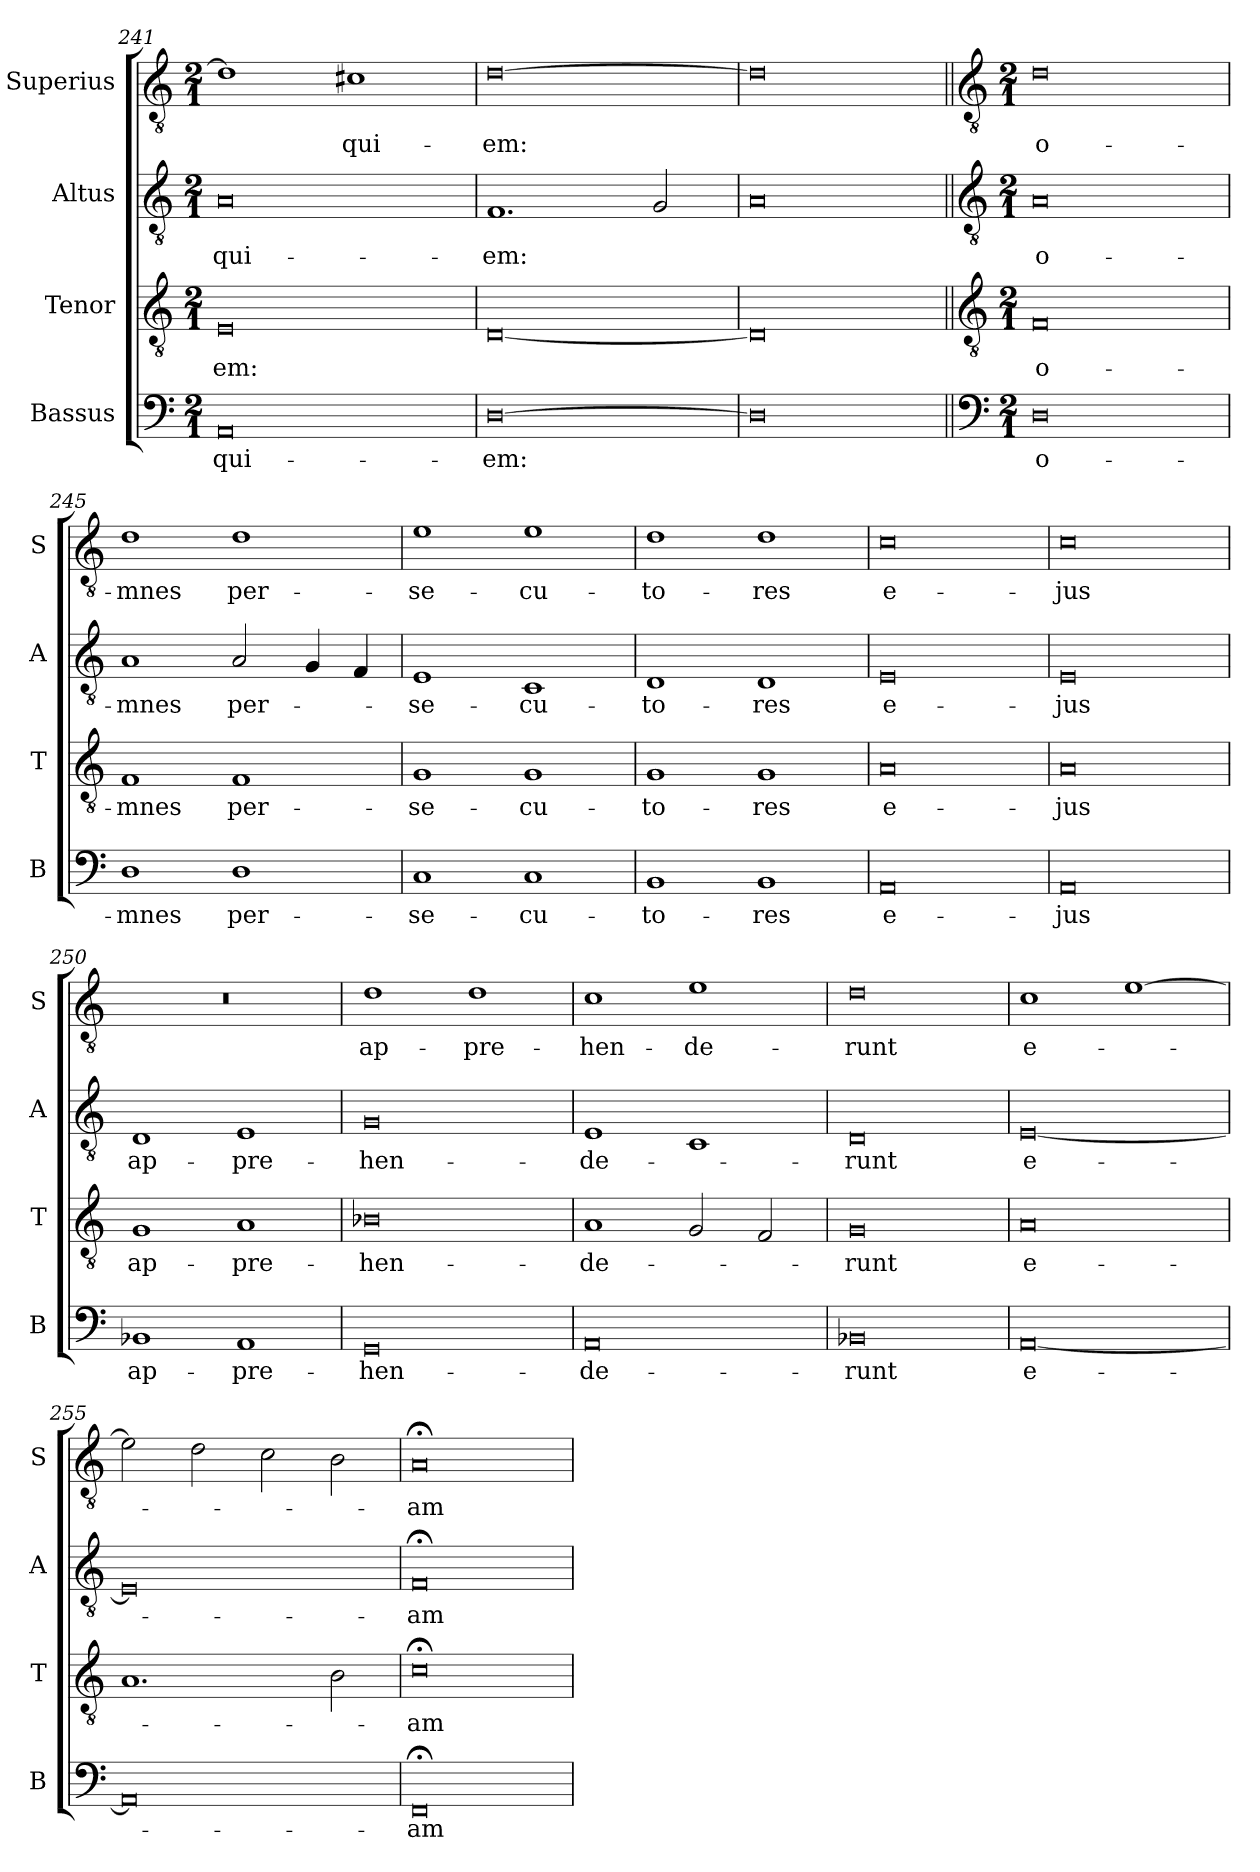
**kern	**text	**kern	**text	**kern	**text	**kern	**text
*part4	*part4	*part3	*part3	*part2	*part2	*part1	*part1
*staff4	*staff4	*staff3	*staff3	*staff2	*staff2	*staff1	*staff1
*I"Bassus	*	*I"Tenor	*	*I"Altus	*	*I"Superius	*
*I'B	*	*I'T	*	*I'A	*	*I'S	*
*clefF4	*	*clefGv2	*	*clefGv2	*	*clefGv2	*
*k[]	*	*k[]	*	*k[]	*	*k[]	*
*M2/1	*	*M2/1	*	*M2/1	*	*M2/1	*
=241	=241	=241	=241	=241	=241	=241	=241
0AA	-qui-	0E	-em:	0A	-qui-	1d]	.
.	.	.	.	.	.	1c#X	-qui-
=242	=242	=242	=242	=242	=242	=242	=242
[0D	-em:	[0D	.	1.F	-em:	[0d	-em:
.	.	.	.	2G/	.	.	.
=243	=243	=243	=243	=243	=243	=243	=243
0D]	.	0D]	.	0A	.	0d]	.
!!LO:LB:g=z
=244||	=244||	=244||	=244||	=244||	=244||	=244||	=244||
*clefF4	*	*clefGv2	*	*clefGv2	*	*clefGv2	*
*k[]	*	*k[]	*	*k[]	*	*k[]	*
*M2/1	*	*M2/1	*	*M2/1	*	*M2/1	*
0D	o-	0F	o-	0A	o-	0d	o-
=245	=245	=245	=245	=245	=245	=245	=245
1D	-mnes	1F	-mnes	1A	-mnes	1d	-mnes
1D	per-	1F	per-	2A/	per-	1d	per-
.	.	.	.	4G/	.	.	.
.	.	.	.	4F/	.	.	.
=246	=246	=246	=246	=246	=246	=246	=246
1C	-se-	1G	-se-	1E	-se-	1e	-se-
1C	-cu-	1G	-cu-	1C	-cu-	1e	-cu-
=247	=247	=247	=247	=247	=247	=247	=247
1BB	-to-	1G	-to-	1D	-to-	1d	-to-
1BB	-res	1G	-res	1D	-res	1d	-res
=248	=248	=248	=248	=248	=248	=248	=248
0AA	e-	0A	e-	0E	e-	0c	e-
=249	=249	=249	=249	=249	=249	=249	=249
0AA	-jus	0A	-jus	0E	-jus	0c	-jus
=250	=250	=250	=250	=250	=250	=250	=250
1BB-X	ap-	1G	ap-	1D	ap-	0r	.
1AA	-pre-	1A	-pre-	1E	-pre-	.	.
=251	=251	=251	=251	=251	=251	=251	=251
0GG	-hen-	0B-X	-hen-	0G	-hen-	1d	ap-
.	.	.	.	.	.	1d	-pre-
=252	=252	=252	=252	=252	=252	=252	=252
0AA	-de-	1A	-de-	1E	-de-	1c	-hen-
.	.	2G/	.	1C	.	1e	-de-
.	.	2F/	.	.	.	.	.
=253	=253	=253	=253	=253	=253	=253	=253
0BB-X	-runt	0G	-runt	0D	-runt	0d	-runt
=254	=254	=254	=254	=254	=254	=254	=254
[0AA	e-	0A	e-	[0E	e-	1c	e-
.	.	.	.	.	.	[1e	.
=255	=255	=255	=255	=255	=255	=255	=255
0AA]	.	1.A	.	0E]	.	2e\]	.
.	.	.	.	.	.	2d\	.
.	.	.	.	.	.	2c\	.
.	.	2B\	.	.	.	2B\	.
=256	=256	=256	=256	=256	=256	=256	=256
0FF;<	-am	0c;<	-am	0F;<	-am	0A;<	-am
=	=	=	=	=	=	=	=
*-	*-	*-	*-	*-	*-	*-	*-
